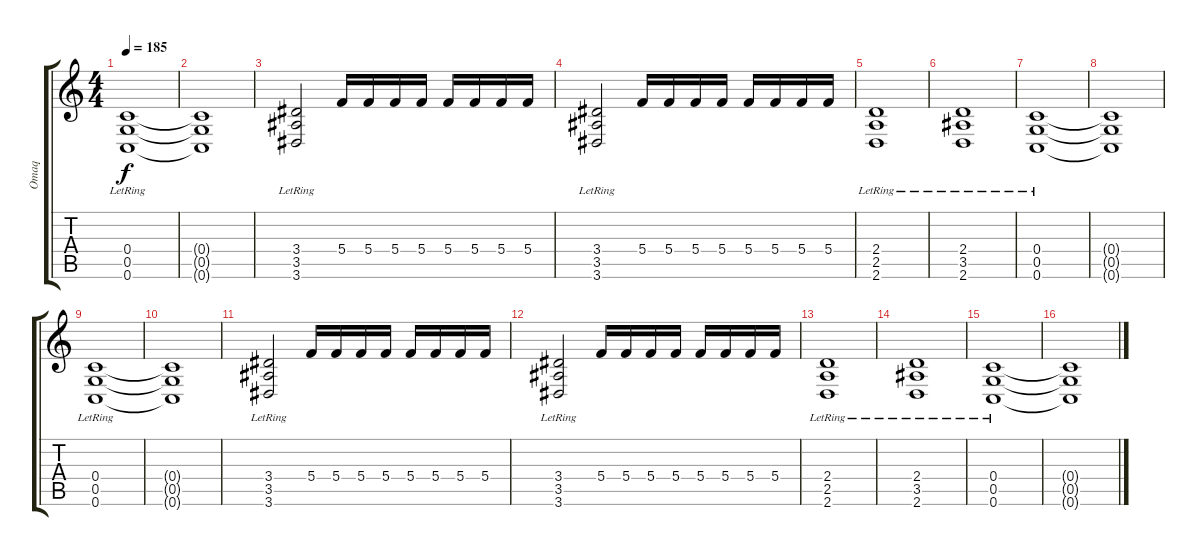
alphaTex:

\track ("Omaq" "Omaq") {instrument distortionguitar}
\staff {score tabs}
\tuning (D4 A3 F3 C3 G2 C2) {hide}
\ts (4 4)
\tempo 185
\clef g2
\ks c
(0.4{lr} 0.5{lr} 0.6{lr}).1{dy f} |
(0.4{t} 0.5{t} 0.6{t}).1 |
(3.4{lr} 3.5{lr} 3.6{lr}).2 5.4.16 5.4.16 5.4.16 5.4.16 5.4.16 5.4.16 5.4.16 5.4.16 |
(3.4{lr} 3.5{lr} 3.6{lr}).2 5.4.16 5.4.16 5.4.16 5.4.16 5.4.16 5.4.16 5.4.16 5.4.16 |
(2.4{lr} 2.5{lr} 2.6{lr}).1 |
(2.4{lr} 3.5{lr} 2.6{lr}).1 |
(0.4{lr} 0.5{lr} 0.6{lr}).1 |
(0.4{t} 0.5{t} 0.6{t}).1 |
(0.4{lr} 0.5{lr} 0.6{lr}).1 |
(0.4{t} 0.5{t} 0.6{t}).1 |
(3.4{lr} 3.5{lr} 3.6{lr}).2 5.4.16 5.4.16 5.4.16 5.4.16 5.4.16 5.4.16 5.4.16 5.4.16 |
(3.4{lr} 3.5{lr} 3.6{lr}).2 5.4.16 5.4.16 5.4.16 5.4.16 5.4.16 5.4.16 5.4.16 5.4.16 |
(2.4{lr} 2.5{lr} 2.6{lr}).1 |
(2.4{lr} 3.5{lr} 2.6{lr}).1 |
(0.4{lr} 0.5{lr} 0.6{lr}).1 |
(0.4{t} 0.5{t} 0.6{t}).1
